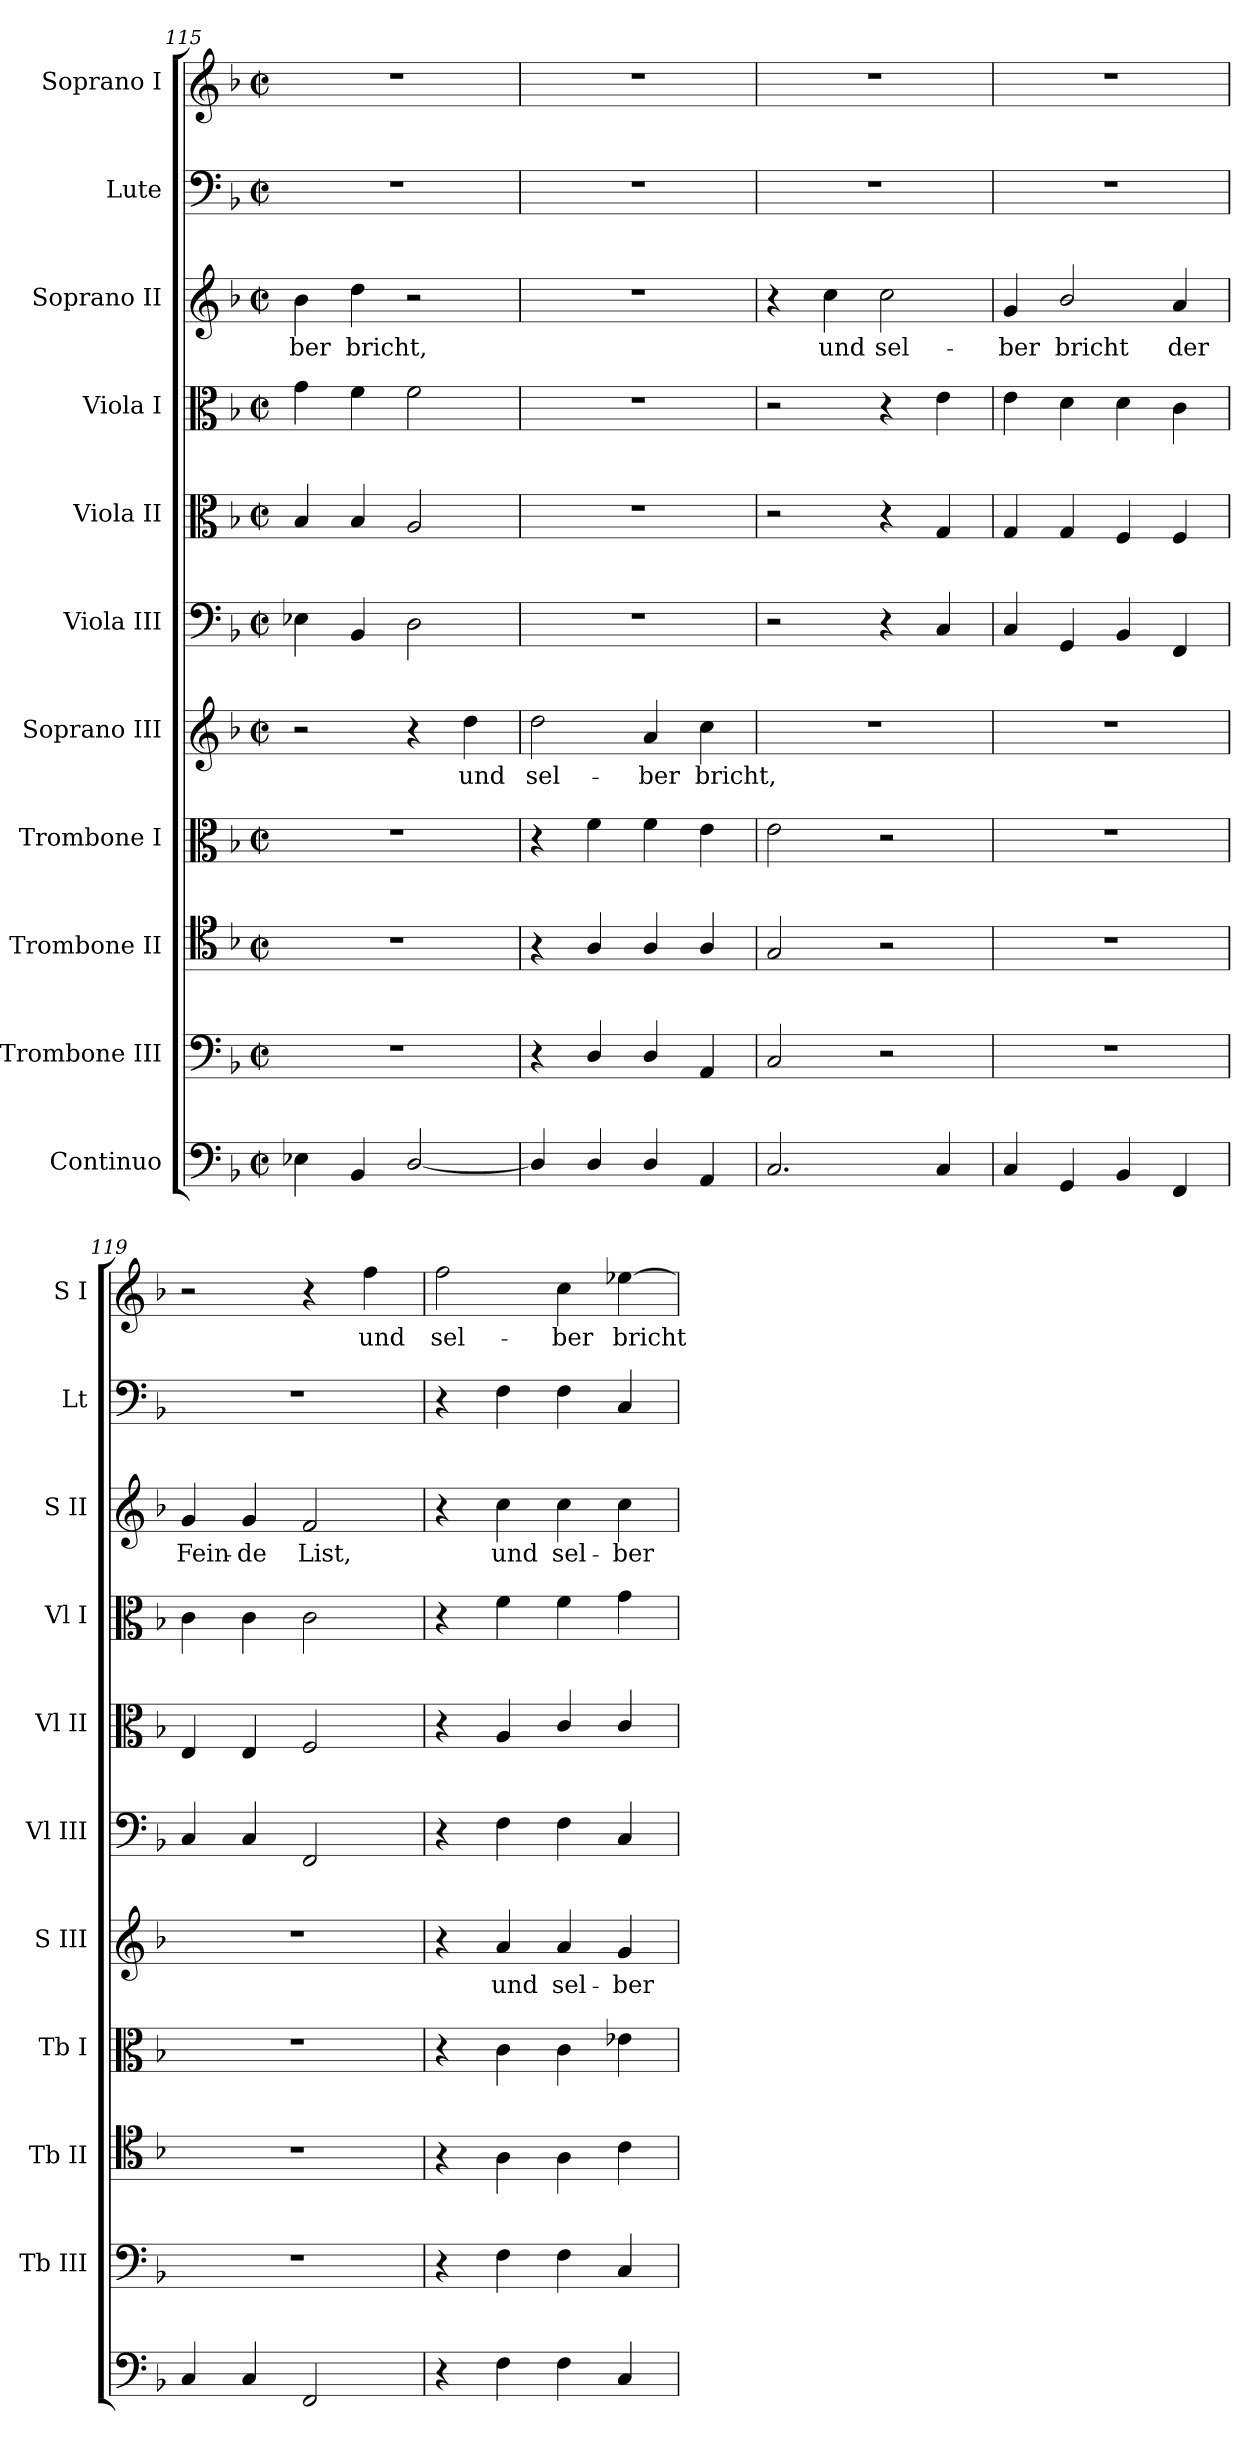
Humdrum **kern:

**kern	**kern	**kern	**kern	**kern	**text	**kern	**kern	**kern	**kern	**text	**kern	**kern	**text
*part11	*part10	*part9	*part8	*part7	*part7	*part6	*part5	*part4	*part3	*part3	*part2	*part1	*part1
*staff11	*staff10	*staff9	*staff8	*staff7	*staff7	*staff6	*staff5	*staff4	*staff3	*staff3	*staff2	*staff1	*staff1
*I"Continuo	*I"Trombone III	*I"Trombone II	*I"Trombone I	*I"Soprano III	*	*I"Viola III	*I"Viola II	*I"Viola I	*I"Soprano II	*	*I"Lute	*I"Soprano I	*
*	*I'Tb III	*I'Tb II	*I'Tb I	*I'S III	*	*I'Vl III	*I'Vl II	*I'Vl I	*I'S II	*	*I'Lt	*I'S I	*
*clefF4	*clefF4	*clefC4	*clefC3	*clefG2	*	*clefF4	*clefC3	*clefC3	*clefG2	*	*clefF4	*clefG2	*
*k[b-]	*k[b-]	*k[b-]	*k[b-]	*k[b-]	*	*k[b-]	*k[b-]	*k[b-]	*k[b-]	*	*k[b-]	*k[b-]	*
*F:	*F:	*F:	*F:	*F:	*	*F:	*F:	*F:	*F:	*	*F:	*F:	*
*M2/2	*M2/2	*M2/2	*M2/2	*M2/2	*	*M2/2	*M2/2	*M2/2	*M2/2	*	*M2/2	*M2/2	*
*met(c|)	*met(c|)	*met(c|)	*met(c|)	*met(c|)	*	*met(c|)	*met(c|)	*met(c|)	*met(c|)	*	*met(c|)	*met(c|)	*
=115	=115	=115	=115	=115	=115	=115	=115	=115	=115	=115	=115	=115	=115
!	!	!	!	!	!	!	!	!	!	!LO:LY:b	!	!	!
4E-X	1r	1r	1r	2r	.	4E-X	4B-	4g	4b-	-ber	1r	1r	.
!	!	!	!	!	!	!	!	!	!	!LO:LY:b	!	!	!
4BB-	.	.	.	.	.	4BB-	4B-	4f	4dd	bricht,	.	.	.
[2D/	.	.	.	4r	.	2D	2A	2f	2r	.	.	.	.
!	!	!	!	!	!LO:LY:b	!	!	!	!	!	!	!	!
.	.	.	.	4dd	und	.	.	.	.	.	.	.	.
!!LO:LB:g=z
=116	=116	=116	=116	=116	=116	=116	=116	=116	=116	=116	=116	=116	=116
!	!	!	!	!	!LO:LY:b	!	!	!	!	!	!	!	!
4D/]	4r	4r	4r	2dd	sel-	1r	1r	1r	1r	.	1r	1r	.
4D/	4D/	4A/	4f	.	.	.	.	.	.	.	.	.	.
!	!	!	!	!	!LO:LY:b	!	!	!	!	!	!	!	!
4D/	4D/	4A/	4f	4a	-ber	.	.	.	.	.	.	.	.
!	!	!	!	!	!LO:LY:b	!	!	!	!	!	!	!	!
4AA	4AA	4A/	4e	4cc	bricht,	.	.	.	.	.	.	.	.
=117	=117	=117	=117	=117	=117	=117	=117	=117	=117	=117	=117	=117	=117
2.C	2C	2G	2e	1r	.	2r	2r	2r	4r	.	1r	1r	.
!	!	!	!	!	!	!	!	!	!	!LO:LY:b	!	!	!
.	.	.	.	.	.	.	.	.	4cc	und	.	.	.
!	!	!	!	!	!	!	!	!	!	!LO:LY:b	!	!	!
.	2r	2r	2r	.	.	4r	4r	4r	2cc	sel-	.	.	.
4C	.	.	.	.	.	4C	4G	4e	.	.	.	.	.
=118	=118	=118	=118	=118	=118	=118	=118	=118	=118	=118	=118	=118	=118
!	!	!	!	!	!	!	!	!	!	!LO:LY:b	!	!	!
4C	1r	1r	1r	1r	.	4C	4G	4e	4g	-ber	1r	1r	.
!	!	!	!	!	!	!	!	!	!	!LO:LY:b	!	!	!
4GG	.	.	.	.	.	4GG	4G	4d	2b-/	bricht	.	.	.
4BB-	.	.	.	.	.	4BB-	4F	4d	.	.	.	.	.
!	!	!	!	!	!	!	!	!	!	!LO:LY:b	!	!	!
4FF	.	.	.	.	.	4FF	4F	4c	4a	der	.	.	.
=119	=119	=119	=119	=119	=119	=119	=119	=119	=119	=119	=119	=119	=119
!	!	!	!	!	!	!	!	!	!	!LO:LY:b	!	!	!
4C	1r	1r	1r	1r	.	4C	4E	4c	4g	Fein-	1r	2r	.
!	!	!	!	!	!	!	!	!	!	!LO:LY:b	!	!	!
4C	.	.	.	.	.	4C	4E	4c	4g	-de	.	.	.
!	!	!	!	!	!	!	!	!	!	!LO:LY:b	!	!	!
2FF	.	.	.	.	.	2FF	2F	2c	2f	List,	.	4r	.
!	!	!	!	!	!	!	!	!	!	!	!	!	!LO:LY:b
.	.	.	.	.	.	.	.	.	.	.	.	4ff	und
=120	=120	=120	=120	=120	=120	=120	=120	=120	=120	=120	=120	=120	=120
!	!	!	!	!	!	!	!	!	!	!	!	!	!LO:LY:b
4r	4r	4r	4r	4r	.	4r	4r	4r	4r	.	4r	2ff	sel-
!	!	!	!	!	!LO:LY:b	!	!	!	!	!LO:LY:b	!	!	!
4F	4F	4A	4c	4a	und	4F	4A	4f	4cc	und	4F	.	.
!	!	!	!	!	!LO:LY:b	!	!	!	!	!LO:LY:b	!	!	!LO:LY:b
4F	4F	4A	4c	4a	sel-	4F	4c/	4f	4cc	sel-	4F	4cc	-ber
!	!	!	!	!	!LO:LY:b	!	!	!	!	!LO:LY:b	!	!	!LO:LY:b
4C	4C	4c	4e-X	4g	-ber	4C	4c/	4g	4cc	-ber	4C	[4ee-X	bricht
=	=	=	=	=	=	=	=	=	=	=	=	=	=
*-	*-	*-	*-	*-	*-	*-	*-	*-	*-	*-	*-	*-	*-
